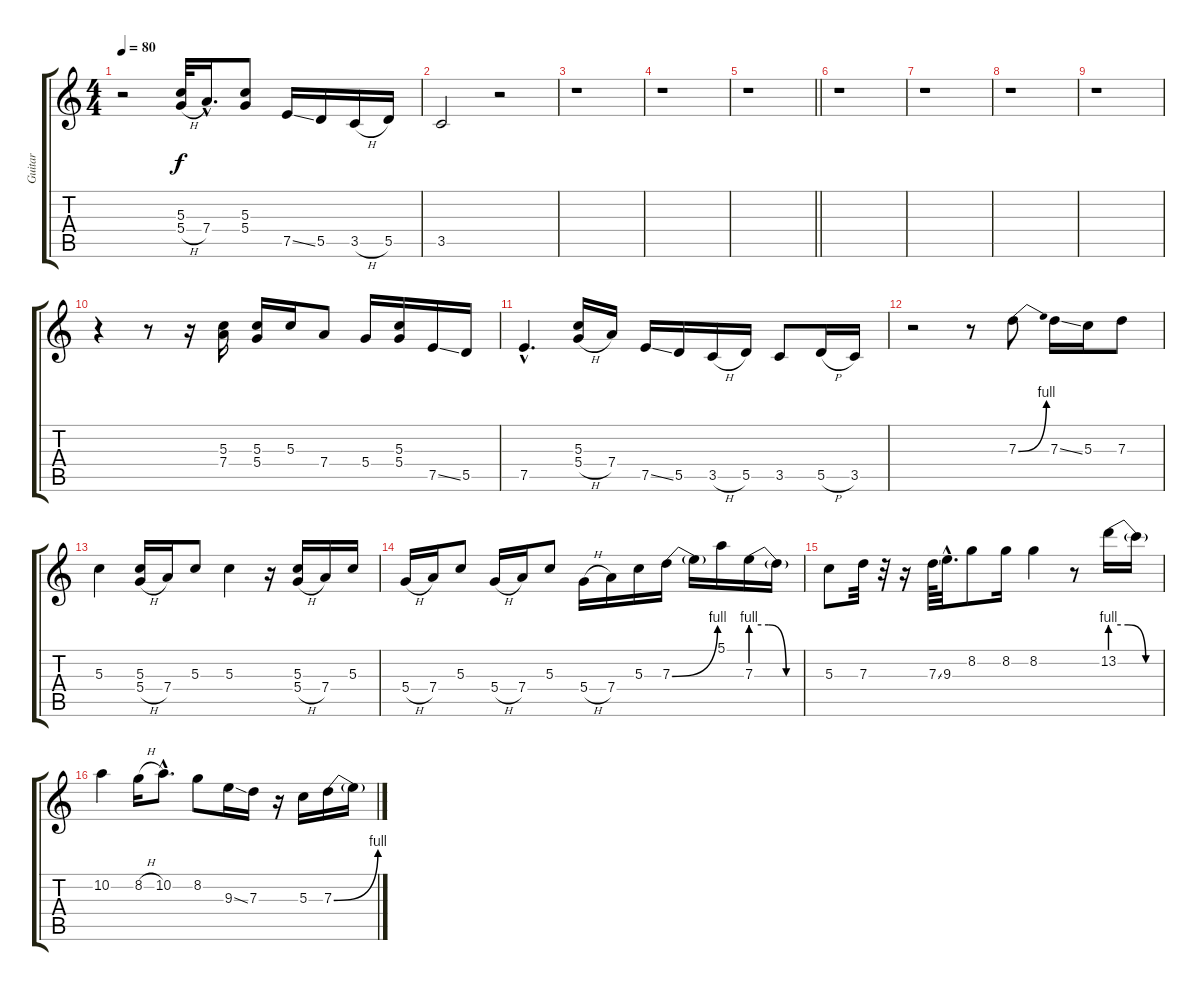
\track ("Guitar" "Guitar") {instrument overdrivenguitar}
\staff {score tabs}
\tuning (E4 B3 G3 D3 A2 E2) {hide}
\ts (4 4)
\tempo 80
\clef g2
\ks c
r.2{dy f} (5.3 5.4{h}).32 7.4{hac}.16{d} (5.3 5.4).8 7.5{ss}.16 5.5.16 3.5{h}.16 5.5.16 |
3.5.2 r.2 |
r.1 |
r.1 |
\barLineRight lightlight
r.1 |
r.1 |
r.1 |
r.1 |
r.1 |
r.4 r.8 r.16 (5.3 7.4).16 (5.3 5.4).16 5.3.16 7.4.8 5.4.16 (5.3 5.4).16 7.5{ss}.16 5.5.16 |
7.5{hac}.4{d} (5.3 5.4{h}).16 7.4.16 7.5{ss}.16 5.5.16 3.5{h}.16 5.5.16 3.5.8 5.5{h}.16 3.5.16 |
r.2 r.8 7.3{be (bend 0 0 60 4)}.8 7.3{ss}.16 5.3.16 7.3.8 |
5.3.4 (5.3 5.4{h}).16 7.4.16 5.3.8 5.3.4 r.16 (5.3 5.4{h}).16 7.4.16 5.3.16 |
5.4{h}.16 7.4.16 5.3.8 5.4{h}.16 7.4.16 5.3.8 5.4{h}.16 7.4.16 5.3.16 7.3{be (bend 0 0 60 4)}.16 7.3{t}.16 5.1.16 7.3{be (custom 0 4 20 4 40 0 60 0)}.16 7.3{t}.16 |
5.3.8 7.3.32 r.32 r.16 7.3{ss}.64 9.3{hac}.32{d} 8.2.8 8.2.16 8.2.4 r.8 13.2{be (custom 0 4 20 4 40 0 60 0)}.16 13.2{t}.16 |
10.2.4 8.2{h}.16 10.2{hac}.8{d} 8.2.8 9.3{ss}.16 7.3.16 r.16 5.3.16 7.3{be (bend 0 0 60 4)}.16 7.3{t}.16
